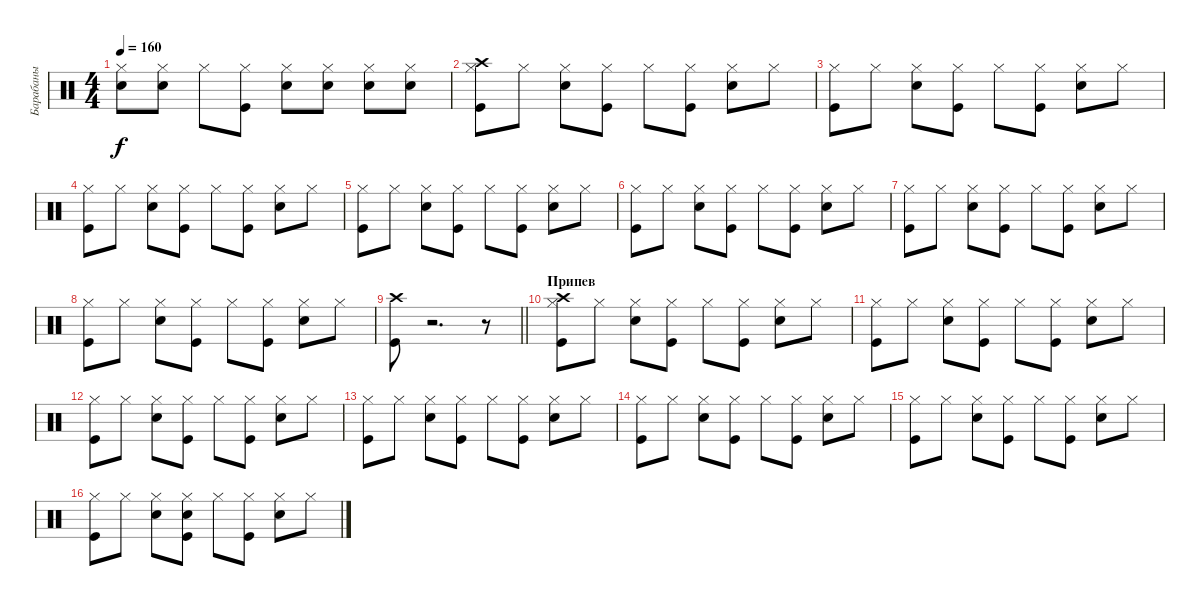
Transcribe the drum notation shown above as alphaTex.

\track ("Барабаны" "Барабаны") {instrument percussion}
\staff {score}
\articulation defaults
\ts (4 4)
\tempo 160
\clef neutral
\ks c
("Snare (hit) 2" "Hi-Hat (closed)").8{dy f} ("Snare (hit) 2" "Hi-Hat (closed)").8 "Hi-Hat (closed)".8 ("Kick (hit)" "Hi-Hat (closed)").8 ("Snare (hit) 2" "Hi-Hat (closed)").8 ("Snare (hit) 2" "Hi-Hat (closed)").8 ("Snare (hit) 2" "Hi-Hat (closed)").8 ("Snare (hit) 2" "Hi-Hat (closed)").8 |
("Kick (hit)" "Crash high (hit)" "Hi-Hat (closed)").8 "Hi-Hat (closed)".8 ("Snare (hit) 2" "Hi-Hat (closed)").8 ("Kick (hit)" "Hi-Hat (closed)").8 "Hi-Hat (closed)".8 ("Kick (hit)" "Hi-Hat (closed)").8 ("Snare (hit) 2" "Hi-Hat (closed)").8 "Hi-Hat (closed)".8 |
("Kick (hit)" "Hi-Hat (closed)").8 "Hi-Hat (closed)".8 ("Snare (hit) 2" "Hi-Hat (closed)").8 ("Kick (hit)" "Hi-Hat (closed)").8 "Hi-Hat (closed)".8 ("Kick (hit)" "Hi-Hat (closed)").8 ("Snare (hit) 2" "Hi-Hat (closed)").8 "Hi-Hat (closed)".8 |
("Kick (hit)" "Hi-Hat (closed)").8 "Hi-Hat (closed)".8 ("Snare (hit) 2" "Hi-Hat (closed)").8 ("Kick (hit)" "Hi-Hat (closed)").8 "Hi-Hat (closed)".8 ("Kick (hit)" "Hi-Hat (closed)").8 ("Snare (hit) 2" "Hi-Hat (closed)").8 "Hi-Hat (closed)".8 |
("Kick (hit)" "Hi-Hat (closed)").8 "Hi-Hat (closed)".8 ("Snare (hit) 2" "Hi-Hat (closed)").8 ("Kick (hit)" "Hi-Hat (closed)").8 "Hi-Hat (closed)".8 ("Kick (hit)" "Hi-Hat (closed)").8 ("Snare (hit) 2" "Hi-Hat (closed)").8 "Hi-Hat (closed)".8 |
("Kick (hit)" "Hi-Hat (closed)").8 "Hi-Hat (closed)".8 ("Snare (hit) 2" "Hi-Hat (closed)").8 ("Kick (hit)" "Hi-Hat (closed)").8 "Hi-Hat (closed)".8 ("Kick (hit)" "Hi-Hat (closed)").8 ("Snare (hit) 2" "Hi-Hat (closed)").8 "Hi-Hat (closed)".8 |
("Kick (hit)" "Hi-Hat (closed)").8 "Hi-Hat (closed)".8 ("Snare (hit) 2" "Hi-Hat (closed)").8 ("Kick (hit)" "Hi-Hat (closed)").8 "Hi-Hat (closed)".8 ("Kick (hit)" "Hi-Hat (closed)").8 ("Snare (hit) 2" "Hi-Hat (closed)").8 "Hi-Hat (closed)".8 |
("Kick (hit)" "Hi-Hat (closed)").8 "Hi-Hat (closed)".8 ("Snare (hit) 2" "Hi-Hat (closed)").8 ("Kick (hit)" "Hi-Hat (closed)").8 "Hi-Hat (closed)".8 ("Kick (hit)" "Hi-Hat (closed)").8 ("Snare (hit) 2" "Hi-Hat (closed)").8 "Hi-Hat (closed)".8 |
\barLineRight lightlight
("Kick (hit)" "Crash high (hit)").8 r.2{d} r.8 |
\section ("" "Припев")
("Kick (hit)" "Crash high (hit)" "Hi-Hat (closed)").8 "Hi-Hat (closed)".8 ("Snare (hit) 2" "Hi-Hat (closed)").8 ("Kick (hit)" "Hi-Hat (closed)").8 "Hi-Hat (closed)".8 ("Kick (hit)" "Hi-Hat (closed)").8 ("Snare (hit) 2" "Hi-Hat (closed)").8 "Hi-Hat (closed)".8 |
("Kick (hit)" "Hi-Hat (closed)").8 "Hi-Hat (closed)".8 ("Snare (hit) 2" "Hi-Hat (closed)").8 ("Kick (hit)" "Hi-Hat (closed)").8 "Hi-Hat (closed)".8 ("Kick (hit)" "Hi-Hat (closed)").8 ("Snare (hit) 2" "Hi-Hat (closed)").8 "Hi-Hat (closed)".8 |
("Kick (hit)" "Hi-Hat (closed)").8 "Hi-Hat (closed)".8 ("Snare (hit) 2" "Hi-Hat (closed)").8 ("Kick (hit)" "Hi-Hat (closed)").8 "Hi-Hat (closed)".8 ("Kick (hit)" "Hi-Hat (closed)").8 ("Snare (hit) 2" "Hi-Hat (closed)").8 "Hi-Hat (closed)".8 |
("Kick (hit)" "Hi-Hat (closed)").8 "Hi-Hat (closed)".8 ("Snare (hit) 2" "Hi-Hat (closed)").8 ("Kick (hit)" "Hi-Hat (closed)").8 "Hi-Hat (closed)".8 ("Kick (hit)" "Hi-Hat (closed)").8 ("Snare (hit) 2" "Hi-Hat (closed)").8 "Hi-Hat (closed)".8 |
("Kick (hit)" "Hi-Hat (closed)").8 "Hi-Hat (closed)".8 ("Snare (hit) 2" "Hi-Hat (closed)").8 ("Kick (hit)" "Hi-Hat (closed)").8 "Hi-Hat (closed)".8 ("Kick (hit)" "Hi-Hat (closed)").8 ("Snare (hit) 2" "Hi-Hat (closed)").8 "Hi-Hat (closed)".8 |
("Kick (hit)" "Hi-Hat (closed)").8 "Hi-Hat (closed)".8 ("Snare (hit) 2" "Hi-Hat (closed)").8 ("Kick (hit)" "Hi-Hat (closed)").8 "Hi-Hat (closed)".8 ("Kick (hit)" "Hi-Hat (closed)").8 ("Snare (hit) 2" "Hi-Hat (closed)").8 "Hi-Hat (closed)".8 |
("Kick (hit)" "Hi-Hat (closed)").8 "Hi-Hat (closed)".8 ("Snare (hit) 2" "Hi-Hat (closed)").8 ("Kick (hit)" "Snare (hit) 2" "Hi-Hat (closed)").8 "Hi-Hat (closed)".8 ("Kick (hit)" "Hi-Hat (closed)").8 ("Snare (hit) 2" "Hi-Hat (closed)").8 "Hi-Hat (closed)".8
